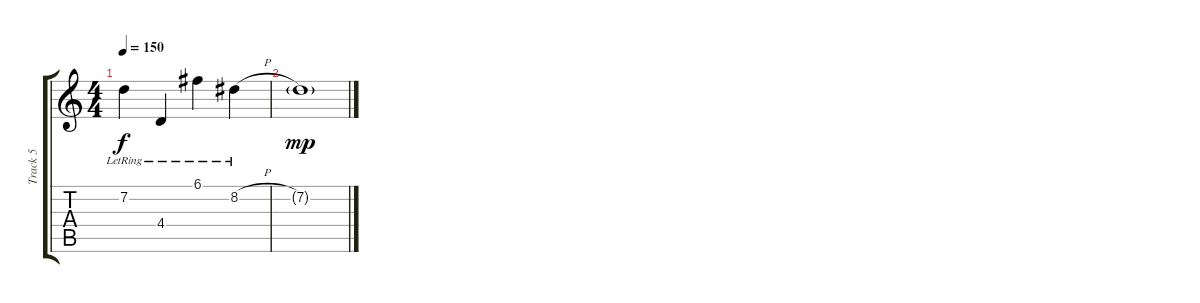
\track ("Track 5" "Track 5") {instrument acousticguitarnylon}
\staff {score tabs}
\tuning (C4 G3 Eb3 Bb2 F2 C2) {hide}
\ts (4 4)
\tempo 150
\clef g2
\ks c
7.2{lr}.4{dy f} 4.4{lr}.4 6.1{lr}.4 8.2{h lr}.4 |
7.2{g}.1{dy mp}
